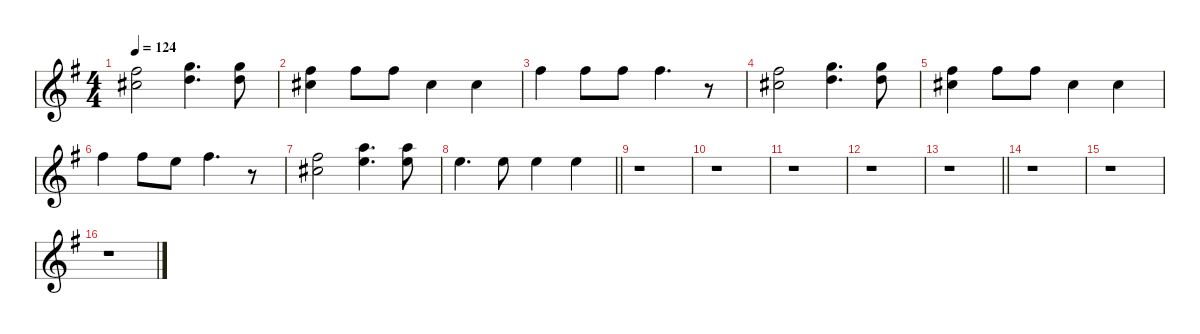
\defaultSystemsLayout 4
\hideDynamics
\bracketExtendMode nobrackets
\singleTrackTrackNamePolicy hidden
\multiTrackTrackNamePolicy hidden
\otherSystemsTrackNameOrientation horizontal
\track ("Vocal" "harm.") {mute instrument harmonica}
\staff {score}
\tuning (B3 G3 D3 A2 E2)
\ts (4 4)
\tempo 124
\clef g2
\ks g
(19.1{acc #} 23.3{acc #}).2{dy fff beam Down} (20.1{acc forcenatural} 24.3{acc forcenatural}).4{d beam Down} (20.1{acc forcenatural} 24.3{acc forcenatural}).8{beam Down} |
(19.1{acc #} 23.3{acc #}).4{beam Down} 19.1{acc #}.8{beam Down} 19.1{acc #}.8{beam Down} 14.1{acc #}.4{beam Down} 14.1{acc #}.4{beam Down} |
19.1{acc #}.4{beam Down} 19.1{acc #}.8{beam Down} 19.1{acc #}.8{beam Down} 19.1{acc #}.4{d beam Down} r.8{beam Down} |
(19.1{acc #} 23.3{acc #}).2{beam Down} (20.1{acc forcenatural} 24.3{acc forcenatural}).4{d beam Down} (20.1{acc forcenatural} 24.3{acc forcenatural}).8{beam Down} |
(19.1{acc #} 23.3{acc #}).4{beam Down} 19.1{acc #}.8{beam Down} 19.1{acc #}.8{beam Down} 14.1{acc #}.4{beam Down} 14.1{acc #}.4{beam Down} |
19.1{acc #}.4{beam Down} 19.1{acc #}.8{beam Down} 17.1{acc forcenatural}.8{beam Down} 19.1{acc #}.4{d beam Down} r.8{beam Down} |
(19.1{acc #} 23.3{acc #}).2{beam Down} (22.1{acc forcenatural} 26.3{acc forcenatural}).4{d beam Down} (22.1{acc forcenatural} 26.3{acc forcenatural}).8{beam Down} |
\barLineRight lightlight
17.1{acc forcenatural}.4{d beam Down} 17.1{acc forcenatural}.8{beam Down} 17.1{acc forcenatural}.4{beam Down} 17.1{acc forcenatural}.4{beam Down} |
r.1{beam Down} |
r.1{beam Down} |
r.1{beam Down} |
r.1{beam Down} |
\barLineRight lightlight
r.1{beam Down} |
r.1{beam Down} |
r.1{beam Down} |
r.1{beam Down}
